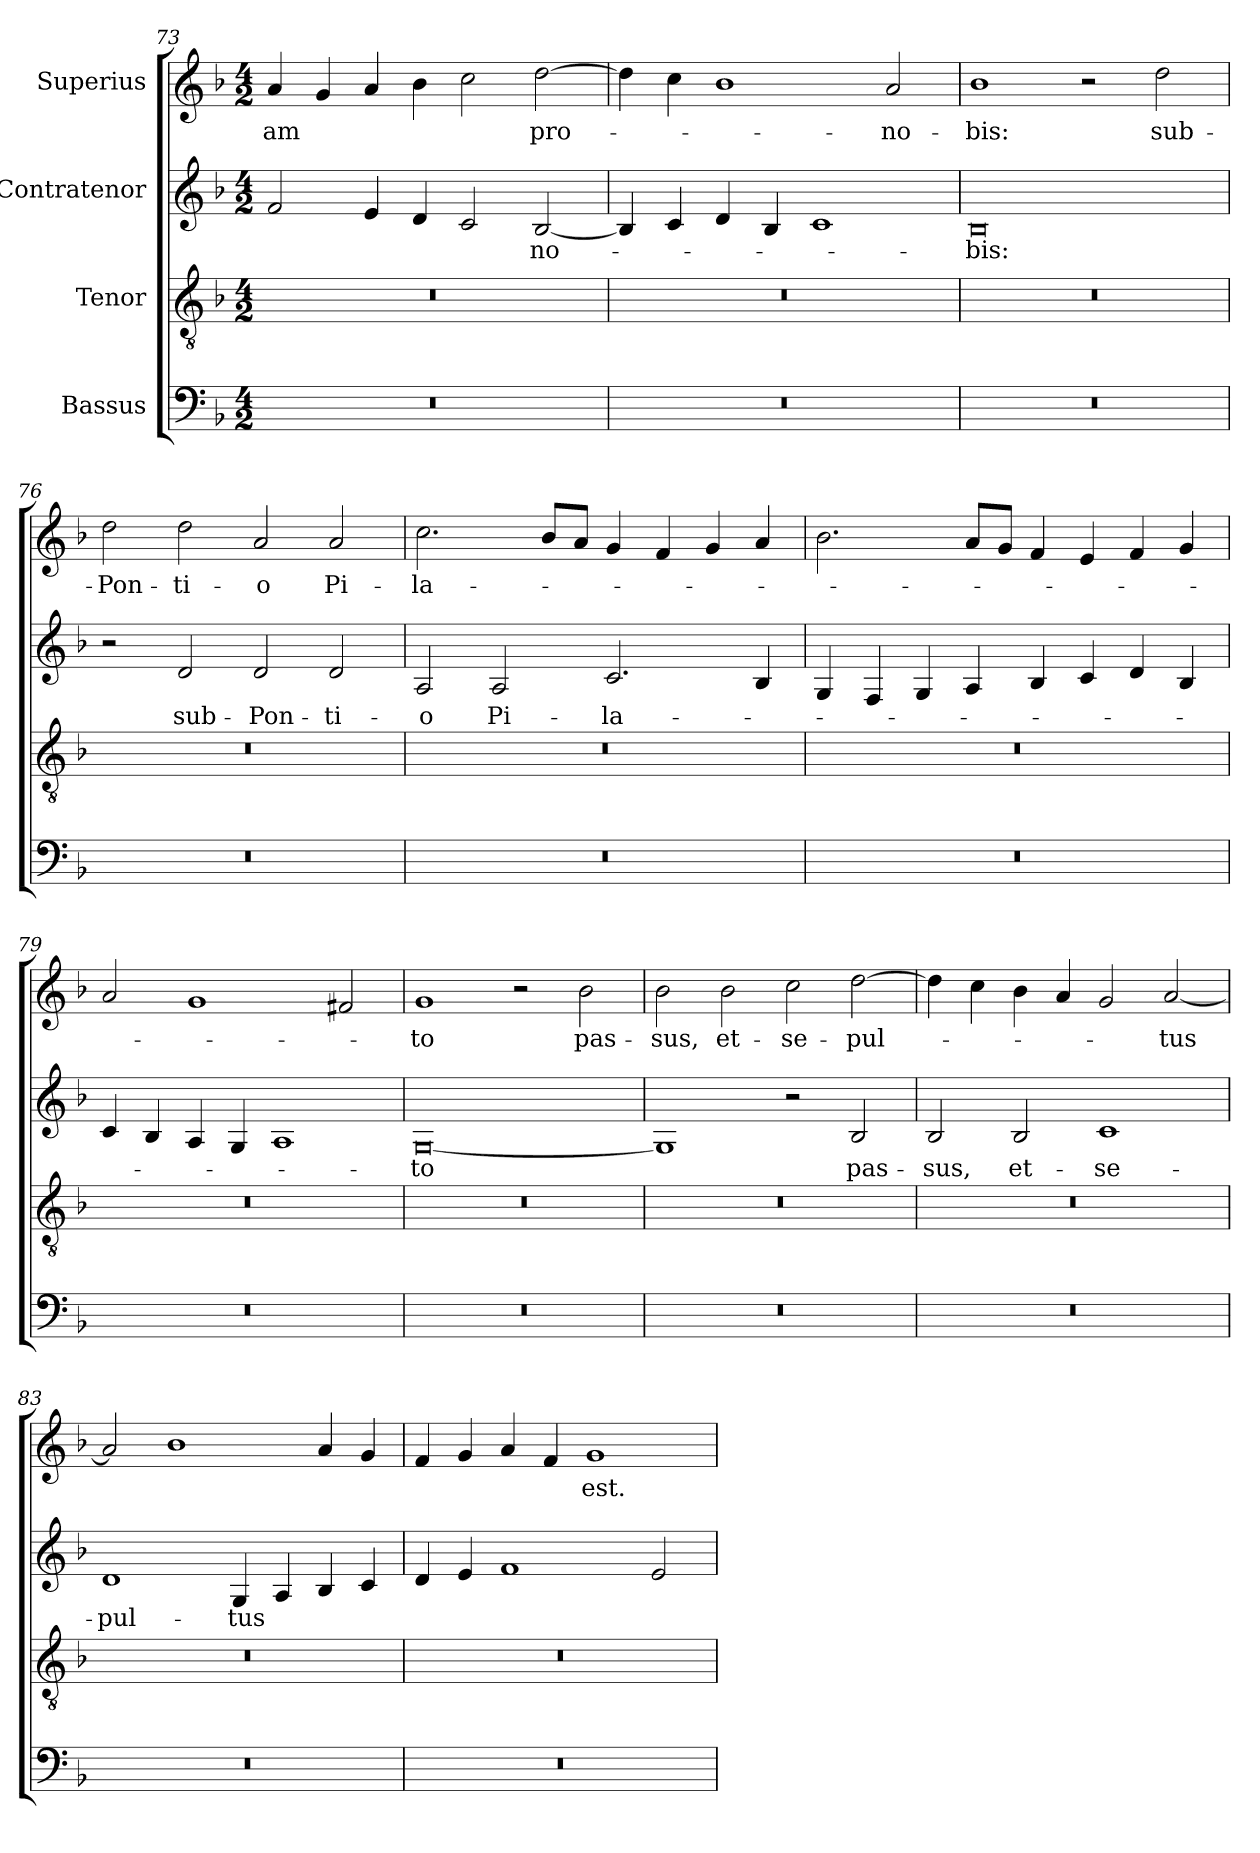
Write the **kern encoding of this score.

**kern	**kern	**kern	**text	**kern	**text
*part4	*part3	*part2	*part2	*part1	*part1
*staff4	*staff3	*staff2	*staff2	*staff1	*staff1
*I"Bassus	*I"Tenor	*I"Contratenor	*	*I"Superius	*
*clefF4	*clefGv2	*clefG2	*	*clefG2	*
*k[b-]	*k[b-]	*k[b-]	*	*k[b-]	*
*M4/2	*M4/2	*M4/2	*	*M4/2	*
=73	=73	=73	=73	=73	=73
0r	0r	2f/	.	4a/	-am
.	.	.	.	4g/	.
.	.	4e/	.	4a/	.
.	.	4d/	.	4b-\	.
.	.	2c/	.	2cc\	.
.	.	[2B-/	no-	[2dd\	pro-
=74	=74	=74	=74	=74	=74
0r	0r	4B-/]	.	4dd\]	.
.	.	4c/	.	4cc\	.
.	.	4d/	.	1b-\	.
.	.	4B-/	.	.	.
.	.	1c/	.	.	.
.	.	.	.	2a/	no-
=75	=75	=75	=75	=75	=75
0r	0r	0B-/	-bis:	1b-\	-bis:
.	.	.	.	2r	.
.	.	.	.	2dd\	sub-
=76	=76	=76	=76	=76	=76
0r	0r	2r	.	2dd\	Pon-
.	.	2d/	sub-	2dd\	-ti-
.	.	2d/	Pon-	2a/	-o
.	.	2d/	-ti-	2a/	Pi-
=77	=77	=77	=77	=77	=77
0r	0r	2A/	-o	2.cc\	-la-
.	.	2A/	Pi-	.	.
.	.	.	.	8b-/L	.
.	.	.	.	8a/J	.
.	.	2.c/	-la-	4g/	.
.	.	.	.	4f/	.
.	.	.	.	4g/	.
.	.	4B-/	.	4a/	.
=78	=78	=78	=78	=78	=78
0r	0r	4G/	.	2.b-\	.
.	.	4F/	.	.	.
.	.	4G/	.	.	.
.	.	4A/	.	8a/L	.
.	.	.	.	8g/J	.
.	.	4B-/	.	4f/	.
.	.	4c/	.	4e/	.
.	.	4d/	.	4f/	.
.	.	4B-/	.	4g/	.
=79	=79	=79	=79	=79	=79
0r	0r	4c/	.	2a/	.
.	.	4B-/	.	.	.
.	.	4A/	.	1g/	.
.	.	4G/	.	.	.
.	.	1A/	.	.	.
.	.	.	.	2f#X/	.
=80	=80	=80	=80	=80	=80
0r	0r	[0G/	-to	1g/	-to
.	.	.	.	2r	.
.	.	.	.	2b-\	pas-
=81	=81	=81	=81	=81	=81
0r	0r	1G/]	.	2b-\	-sus,
.	.	.	.	2b-\	et-
.	.	2r	.	2cc\	se-
.	.	2B-/	pas-	[2dd\	-pul-
=82	=82	=82	=82	=82	=82
0r	0r	2B-/	-sus,	4dd\]	.
.	.	.	.	4cc\	.
.	.	2B-/	et-	4b-\	.
.	.	.	.	4a/	.
.	.	1c/	se-	2g/	.
.	.	.	.	[2a/	-tus
=83	=83	=83	=83	=83	=83
0r	0r	1d/	-pul-	2a/]	.
.	.	.	.	1b-\	.
.	.	4G/	-tus	.	.
.	.	4A/	.	.	.
.	.	4B-/	.	4a/	.
.	.	4c/	.	4g/	.
=84	=84	=84	=84	=84	=84
0r	0r	4d/	.	4f/	.
.	.	4e/	.	4g/	.
.	.	1f/	.	4a/	.
.	.	.	.	4f/	.
.	.	.	.	1g/	est.-
.	.	2e/	.	.	.
=	=	=	=	=	=
*-	*-	*-	*-	*-	*-
